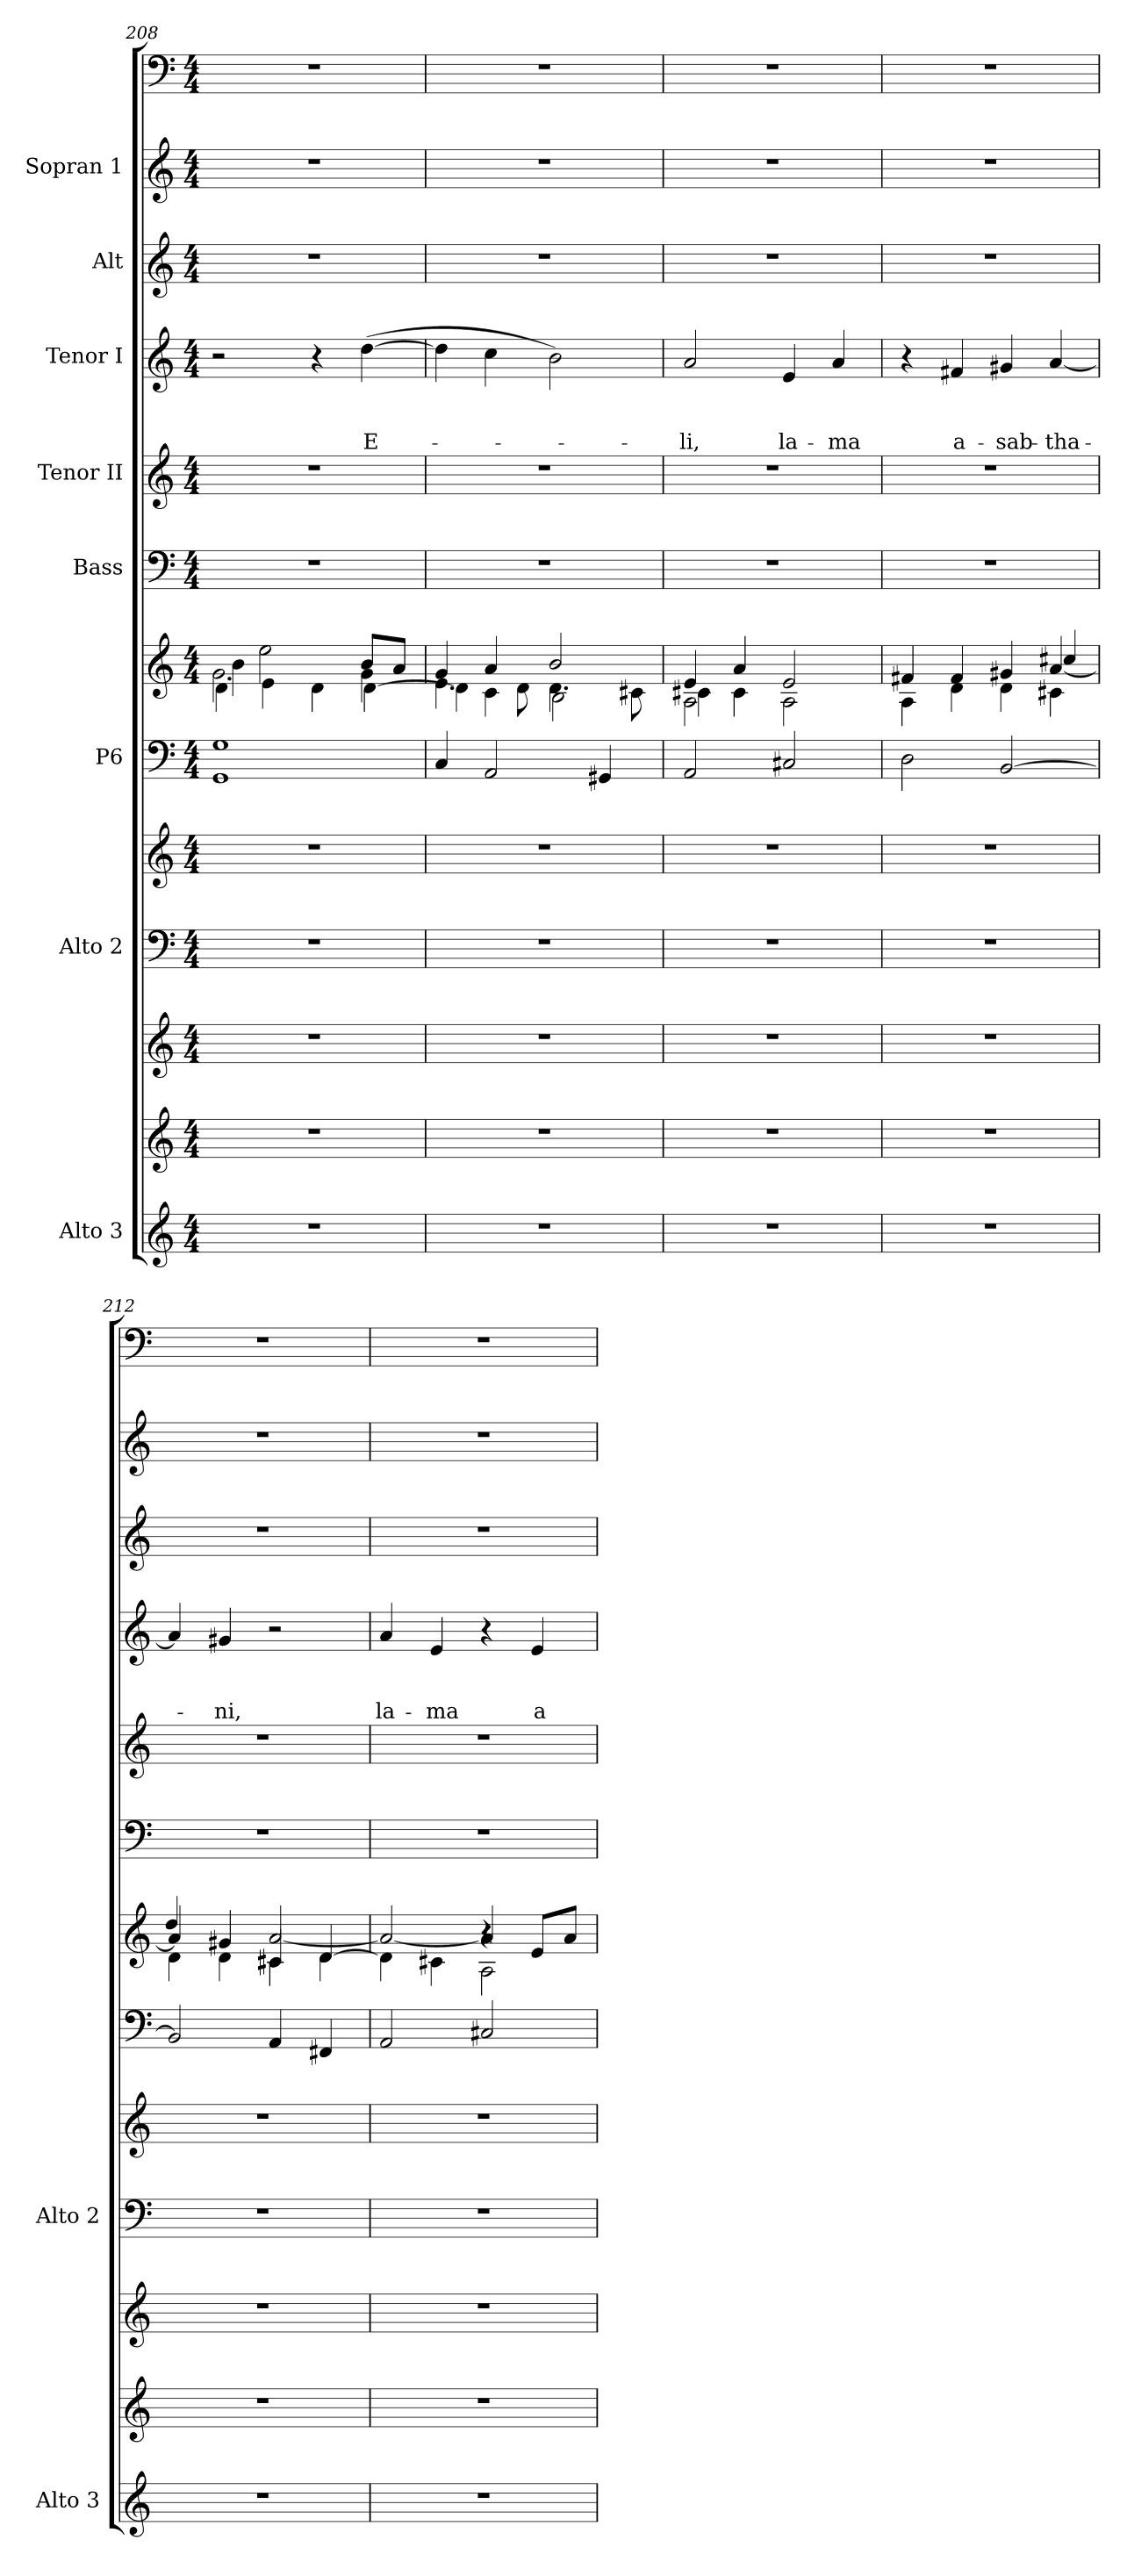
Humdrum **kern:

**kern	**kern	**kern	**kern	**kern	**kern	**kern	**kern	**kern	**kern	**text	**text	**text	**kern	**kern	**kern
*part11	*part10	*part9	*part8	*part8	*part7	*part7	*part6	*part5	*part4	*part4	*part4	*part4	*part3	*part2	*part1
*staff13	*staff12	*staff11	*staff10	*staff9	*staff8	*staff7	*staff6	*staff5	*staff4	*staff4	*staff4	*staff4	*staff3	*staff2	*staff1
*I"Alto 3	*	*	*I"Alto 2	*	*I"P6	*	*I"Bass	*I"Tenor II	*I"Tenor I	*	*	*	*I"Alt	*I"Sopran 1	*
*I'Alto 3	*	*	*I'Alto 2	*	*	*	*	*	*	*	*	*	*	*	*
*clefG2	*clefG2	*clefG2	*clefF4	*clefG2	*clefF4	*clefG2	*clefF4	*clefG2	*clefG2	*	*	*	*clefG2	*clefG2	*clefF4
*	*ITrd7c12	*ITrd7c12	*	*	*	*	*	*ITrd7c12	*ITrd7c12	*	*	*	*	*	*
*k[]	*k[]	*k[]	*k[]	*k[]	*k[]	*k[]	*k[]	*k[]	*k[]	*	*	*	*k[]	*k[]	*k[]
*C:	*C:	*C:	*C:	*C:	*C:	*C:	*C:	*C:	*C:	*	*	*	*C:	*C:	*C:
*M4/4	*M4/4	*M4/4	*M4/4	*M4/4	*M4/4	*M4/4	*M4/4	*M4/4	*M4/4	*	*	*	*M4/4	*M4/4	*M4/4
=208	=208	=208	=208	=208	=208	=208	=208	=208	=208	=208	=208	=208	=208	=208	=208
*	*	*	*	*	*^	*^	*	*	*	*	*	*	*	*	*
*	*	*	*	*	*	*	*	*^	*	*	*	*	*	*	*	*	*
*	*	*	*	*	*	*	*	*	*^	*	*	*	*	*	*	*	*	*
1r	1r	1r	1r	1r	1GG 1G	1ryy	1ryy	2.g\	4d\	4b\	1r	1r	2r	.	.	.	1r	1r	1r
.	.	.	.	.	.	.	.	.	4e\	2ee\	.	.	.	.	.	.	.	.	.
.	.	.	.	.	.	.	.	.	4d\	.	.	.	4r	.	.	.	.	.	.
!	!	!	!	!	!	!	!	!	!	!	!	!	!	!	!	!LO:LY:b	!	!	!
.	.	.	.	.	.	.	.	4g\	[<4d\	8b/L	.	.	(>[>4d\	.	.	E-	.	.	.
.	.	.	.	.	.	.	.	.	.	8a/J	.	.	.	.	.	.	.	.	.
=209	=209	=209	=209	=209	=209	=209	=209	=209	=209	=209	=209	=209	=209	=209	=209	=209	=209	=209	=209
1r	1r	1r	1r	1r	4C/	1ryy	4ryy	4.e\	4d\]	4g/	1r	1r	4d\]	.	.	.	1r	1r	1r
.	.	.	.	.	2AA/	.	4c\	.	4ryy	4a/	.	.	4c\	.	.	.	.	.	.
.	.	.	.	.	.	.	.	8d\	.	.	.	.	.	.	.	.	.	.	.
.	.	.	.	.	.	.	2ryy	4.d\	2B\	2b/	.	.	2B\)	.	.	.	.	.	.
.	.	.	.	.	4GG#X/	.	.	.	.	.	.	.	.	.	.	.	.	.	.
.	.	.	.	.	.	.	.	8c#X\	.	.	.	.	.	.	.	.	.	.	.
=210	=210	=210	=210	=210	=210	=210	=210	=210	=210	=210	=210	=210	=210	=210	=210	=210	=210	=210	=210
!	!	!	!	!	!	!	!	!	!	!	!	!	!	!	!	!LO:LY:b	!	!	!
1r	1r	1r	1r	1r	2AA/	1ryy	1ryy	2A\	4c#X\	4e/	1r	1r	2A/	.	.	-li,	1r	1r	1r
.	.	.	.	.	.	.	.	.	4c#\	4a/	.	.	.	.	.	.	.	.	.
!	!	!	!	!	!	!	!	!	!	!	!	!	!	!	!	!LO:LY:b	!	!	!
.	.	.	.	.	2C#X/	.	.	2A\	2ryy	2e/	.	.	4E/	.	.	la-	.	.	.
!	!	!	!	!	!	!	!	!	!	!	!	!	!	!	!	!LO:LY:b	!	!	!
.	.	.	.	.	.	.	.	.	.	.	.	.	4A/	.	.	-ma	.	.	.
=211	=211	=211	=211	=211	=211	=211	=211	=211	=211	=211	=211	=211	=211	=211	=211	=211	=211	=211	=211
1r	1r	1r	1r	1r	2D\	1ryy	1ryy	2.ryy	4A\	4f#X/	1r	1r	4r	.	.	.	1r	1r	1r
!	!	!	!	!	!	!	!	!	!	!	!	!	!	!	!	!LO:LY:b	!	!	!
.	.	.	.	.	.	.	.	.	4d\	4f#/	.	.	4F#X/	.	.	a-	.	.	.
!	!	!	!	!	!	!	!	!	!	!	!	!	!	!	!	!LO:LY:b	!	!	!
.	.	.	.	.	[<2BB/	.	.	.	4d\	4g#X/	.	.	4G#X/	.	.	-sab-	.	.	.
!	!	!	!	!	!	!	!	!	!	!	!	!	!	!	!	!LO:LY:b	!	!	!
.	.	.	.	.	.	.	.	[>4a/	4c#X\	4cc#X/	.	.	[<4A/	.	.	-tha-	.	.	.
=212	=212	=212	=212	=212	=212	=212	=212	=212	=212	=212	=212	=212	=212	=212	=212	=212	=212	=212	=212
1r	1r	1r	1r	1r	2BB/]	1ryy	1ryy	4a/]	4d\	4dd/	1r	1r	4A/]	.	.	.	1r	1r	1r
!	!	!	!	!	!	!	!	!	!	!	!	!	!	!	!	!LO:LY:b	!	!	!
.	.	.	.	.	.	.	.	4ryy	4d\	4g#X/	.	.	4G#X/	.	.	-ni,	.	.	.
.	.	.	.	.	4AA/	.	.	[>2a/	4c#X\	4c#X/	.	.	2r	.	.	.	.	.	.
.	.	.	.	.	4FF#X/	.	.	.	[<4d\	4d/	.	.	.	.	.	.	.	.	.
=213	=213	=213	=213	=213	=213	=213	=213	=213	=213	=213	=213	=213	=213	=213	=213	=213	=213	=213	=213
!	!	!	!	!	!	!	!	!	!	!	!	!	!	!	!	!LO:LY:b	!	!	!
1r	1r	1r	1r	1r	2AA/	1ryy	1ryy	2a/_	4d\]	2ryy	1r	1r	4A/	.	.	la-	1r	1r	1r
!	!	!	!	!	!	!	!	!	!	!	!	!	!	!	!	!LO:LY:b	!	!	!
.	.	.	.	.	.	.	.	.	4c#X\	.	.	.	4E/	.	.	-ma	.	.	.
.	.	.	.	.	2C#X/	.	.	4a/]	2A\	4r	.	.	4r	.	.	.	.	.	.
!	!	!	!	!	!	!	!	!	!	!	!	!	!	!	!	!LO:LY:b	!	!	!
.	.	.	.	.	.	.	.	4ryy	.	8e/L	.	.	4E/	.	.	a-	.	.	.
.	.	.	.	.	.	.	.	.	.	8a/J	.	.	.	.	.	.	.	.	.
*	*	*	*	*	*v	*v	*	*	*	*	*	*	*	*	*	*	*	*	*
*	*	*	*	*	*	*v	*v	*v	*v	*	*	*	*	*	*	*	*	*
=	=	=	=	=	=	=	=	=	=	=	=	=	=	=	=
*-	*-	*-	*-	*-	*-	*-	*-	*-	*-	*-	*-	*-	*-	*-	*-
